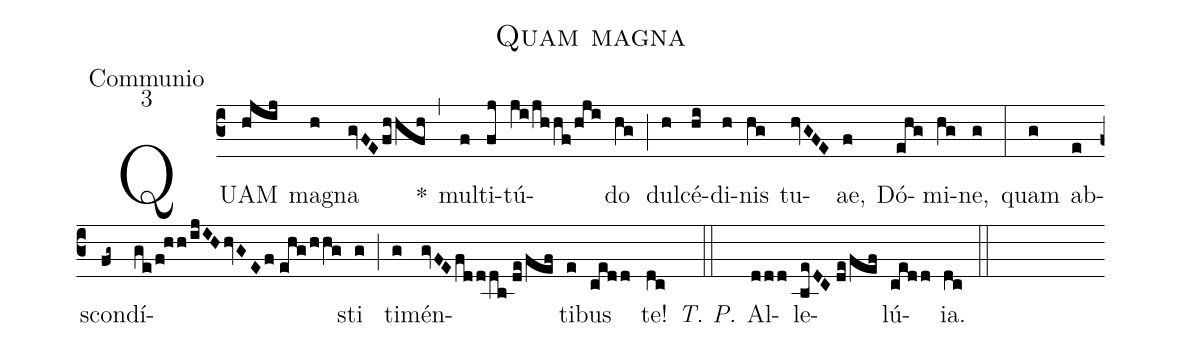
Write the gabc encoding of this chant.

name:Quam magna;
office-part:Communio;
mode:3;
%%
(c3) QUAM(hjij) ma(h)gna(gvFE/fhhfh) *(,) mul(f)ti(fj)tú(ji/jhhf/hji)do(hg) (;) dul(h)cé(hi)di(h)nis(hg) tu(hvGFE)ae,(f) Dó(ehg)mi(hg)ne,(g) (:) quam(g) ab(e)scon(fg~)dí(ge/f!hh/ijIH/hvGE/f//ehg/hhg)sti(g) (;) ti(g)mén(gvFE/fdddb//de/fef)ti(e)bus(cedd) te!(dc) <i>T. P.</i>(::) Al(ddd)le(beDC//de/fef)lú(cedd)ia.(dc) (::)
